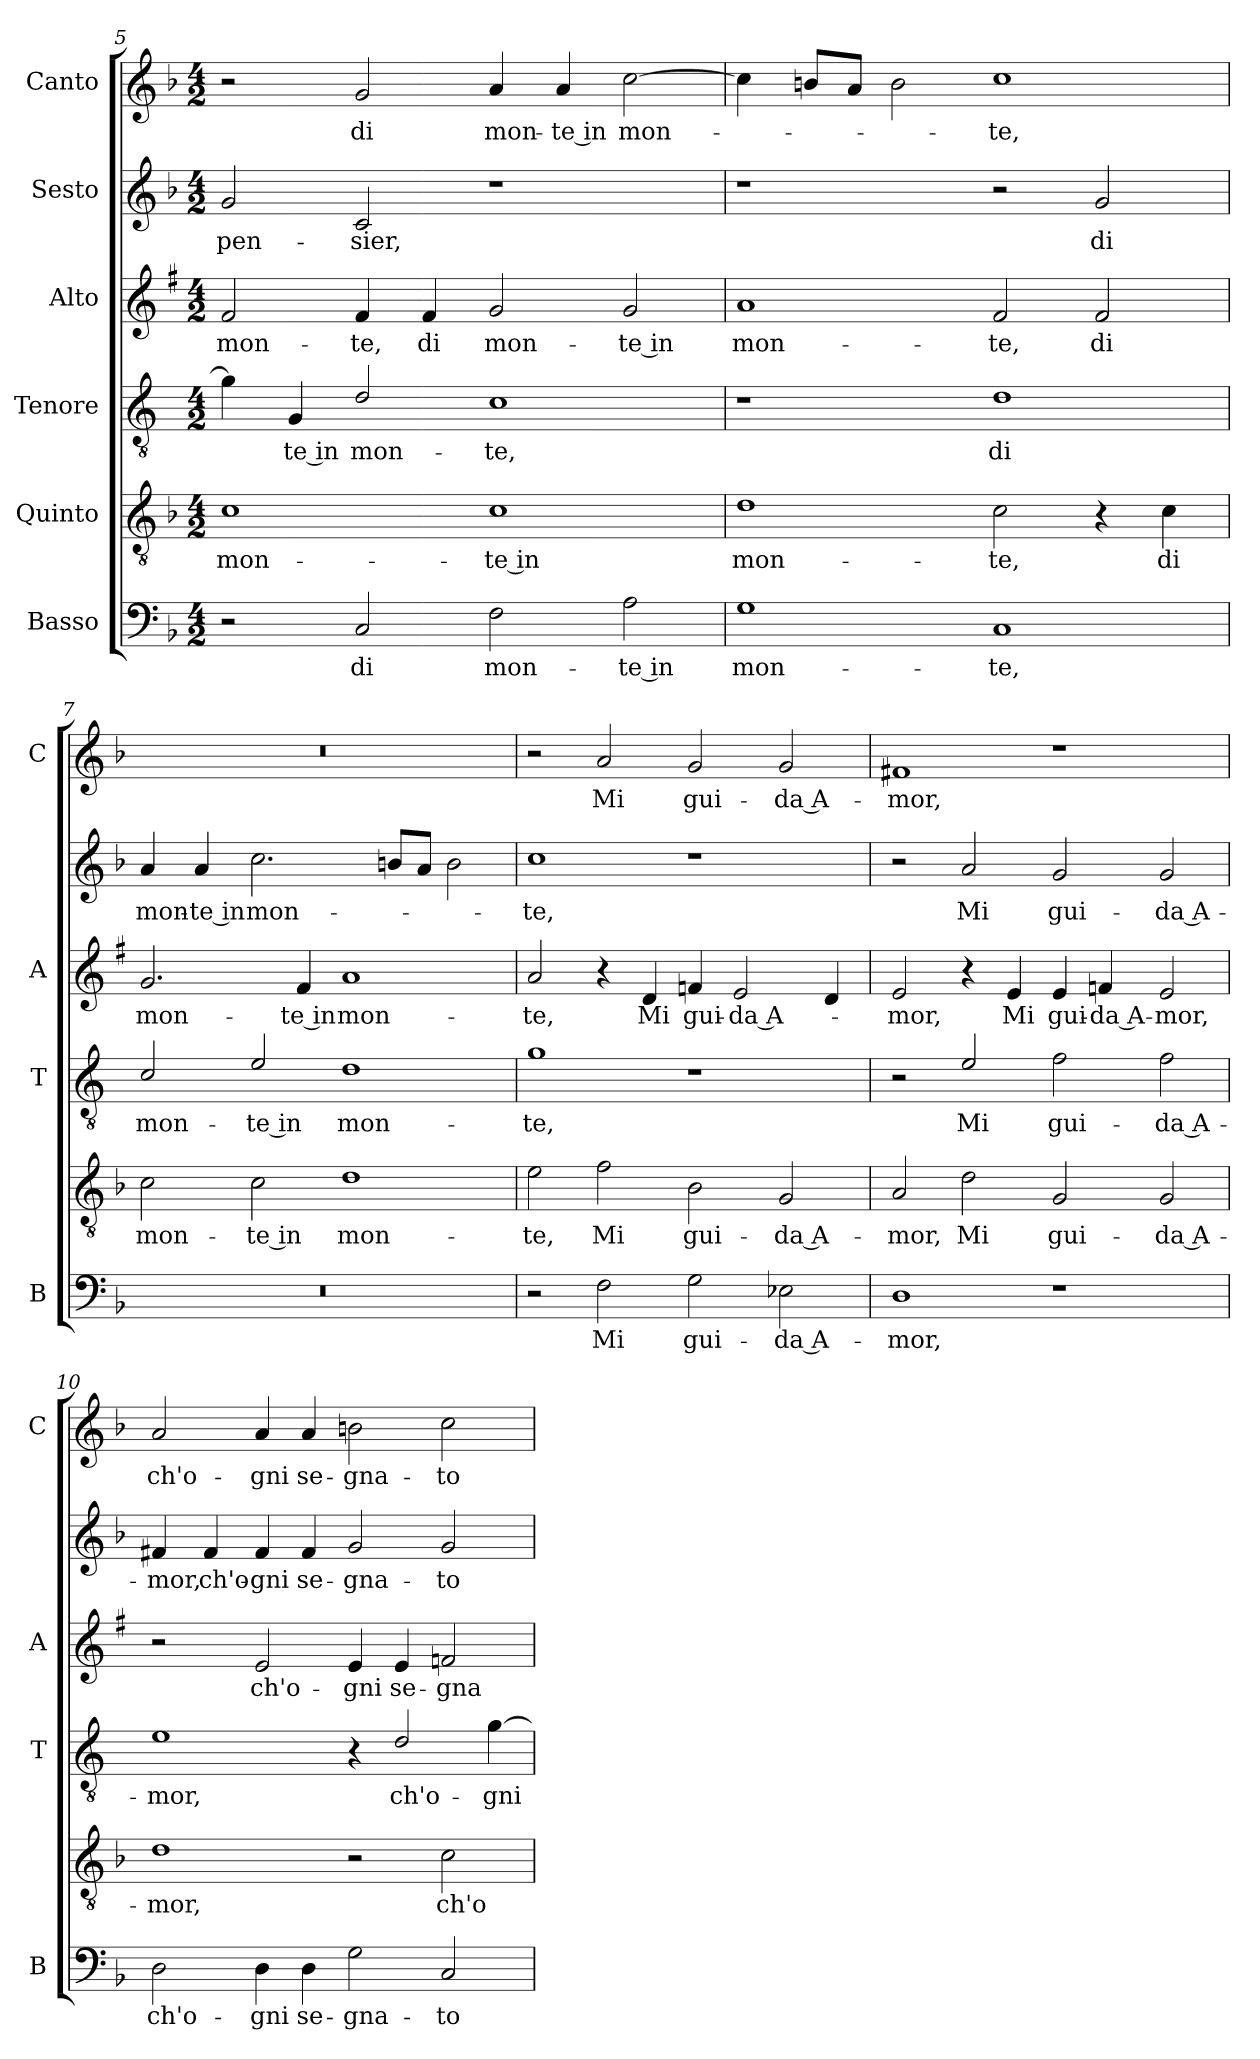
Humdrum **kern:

**kern	**text	**kern	**text	**kern	**text	**kern	**text	**kern	**text	**kern	**text
*part6	*part6	*part5	*part5	*part4	*part4	*part3	*part3	*part2	*part2	*part1	*part1
*staff6	*staff6	*staff5	*staff5	*staff4	*staff4	*staff3	*staff3	*staff2	*staff2	*staff1	*staff1
*I"Basso	*	*I"Quinto	*	*I"Tenore	*	*I"Alto	*	*I"Sesto	*	*I"Canto	*
*I'B	*	*	*	*I'T	*	*I'A	*	*	*	*I'C	*
!!LO:LB:g=z
*clefF4	*	*clefGv2	*	*clefGv2	*	*clefG2	*	*clefG2	*	*clefG2	*
*	*	*	*	*ITrd4c7	*	*ITrd1c2	*	*	*	*	*
*k[b-]	*	*k[b-]	*	*k[b-]	*	*k[b-]	*	*k[b-]	*	*k[b-]	*
*F:	*	*F:	*	*F:	*	*F:	*	*F:	*	*F:	*
*M4/2	*	*M4/2	*	*M4/2	*	*M4/2	*	*M4/2	*	*M4/2	*
=5	=5	=5	=5	=5	=5	=5	=5	=5	=5	=5	=5
!	!	!	!LO:LY:b	!	!	!	!LO:LY:b	!	!LO:LY:b	!	!
2r	.	1c	mon-	4c\]	.	2e/	mon-	2g/	pen-	2r	.
!	!	!	!	!	!LO:LY:b	!	!	!	!	!	!
.	.	.	.	4C/	-te in	.	.	.	.	.	.
!	!LO:LY:b	!	!	!	!LO:LY:b	!	!LO:LY:b	!	!LO:LY:b	!	!LO:LY:b
2C/	di	.	.	2G/	mon-	4e/	-te,	2c/	-sier,	2g/	di
!	!	!	!	!	!	!	!LO:LY:b	!	!	!	!
.	.	.	.	.	.	4e/	di	.	.	.	.
!	!LO:LY:b	!	!LO:LY:b	!	!LO:LY:b	!	!LO:LY:b	!	!	!	!LO:LY:b
2F\	mon-	1c	-te in	1F	-te,	2f/	mon-	1r	.	4a/	mon-
!	!	!	!	!	!	!	!	!	!	!	!LO:LY:b
.	.	.	.	.	.	.	.	.	.	4a/	-te in
!	!LO:LY:b	!	!	!	!	!	!LO:LY:b	!	!	!	!LO:LY:b
2A\	-te in	.	.	.	.	2f/	-te in	.	.	[2cc\	mon-
=6	=6	=6	=6	=6	=6	=6	=6	=6	=6	=6	=6
!	!LO:LY:b	!	!LO:LY:b	!	!	!	!LO:LY:b	!	!	!	!
1G	mon-	1d	mon-	1r	.	1g	mon-	1r	.	4cc\]	.
.	.	.	.	.	.	.	.	.	.	8bn/L	.
.	.	.	.	.	.	.	.	.	.	8a/J	.
.	.	.	.	.	.	.	.	.	.	2b\	.
!	!LO:LY:b	!	!LO:LY:b	!	!LO:LY:b	!	!LO:LY:b	!	!	!	!LO:LY:b
1C	-te,	2c\	-te,	1G	di	2e/	-te,	2r	.	1cc	-te,
!	!	!	!	!	!	!	!LO:LY:b	!	!LO:LY:b	!	!
.	.	4r	.	.	.	2e/	di	2g/	di	.	.
!	!	!	!LO:LY:b	!	!	!	!	!	!	!	!
.	.	4c\	di	.	.	.	.	.	.	.	.
=7	=7	=7	=7	=7	=7	=7	=7	=7	=7	=7	=7
!	!	!	!LO:LY:b	!	!LO:LY:b	!	!LO:LY:b	!	!LO:LY:b	!	!
0r	.	2c\	mon-	2F/	mon-	2.f/	mon-	4a/	mon-	0r	.
!	!	!	!	!	!	!	!	!	!LO:LY:b	!	!
.	.	.	.	.	.	.	.	4a/	-te in	.	.
!	!	!	!LO:LY:b	!	!LO:LY:b	!	!	!	!LO:LY:b	!	!
.	.	2c\	-te in	2A/	-te in	.	.	2.cc\	mon-	.	.
!	!	!	!	!	!	!	!LO:LY:b	!	!	!	!
.	.	.	.	.	.	4e/	-te in	.	.	.	.
!	!	!	!LO:LY:b	!	!LO:LY:b	!	!LO:LY:b	!	!	!	!
.	.	1d	mon-	1G	mon-	1g	mon-	.	.	.	.
.	.	.	.	.	.	.	.	8bn/L	.	.	.
.	.	.	.	.	.	.	.	8a/J	.	.	.
.	.	.	.	.	.	.	.	2b\	.	.	.
=8	=8	=8	=8	=8	=8	=8	=8	=8	=8	=8	=8
!	!	!	!LO:LY:b	!	!LO:LY:b	!	!LO:LY:b	!	!LO:LY:b	!	!
2r	.	2e\	-te,	1c	-te,	2g/	-te,	1cc	-te,	2r	.
!	!LO:LY:b	!	!LO:LY:b	!	!	!	!	!	!	!	!LO:LY:b
2F\	Mi	2f\	Mi	.	.	4r	.	.	.	2a/	Mi
!	!	!	!	!	!	!	!LO:LY:b	!	!	!	!
.	.	.	.	.	.	4c/	Mi	.	.	.	.
!	!LO:LY:b	!	!LO:LY:b	!	!	!	!LO:LY:b	!	!	!	!LO:LY:b
2G\	gui-	2B-\	gui-	1r	.	4e-X/	gui-	1r	.	2g/	gui-
!	!	!	!	!	!	!	!LO:LY:b	!	!	!	!
.	.	.	.	.	.	2d/	-da A-	.	.	.	.
!	!LO:LY:b	!	!LO:LY:b	!	!	!	!	!	!	!	!LO:LY:b
2E-X\	-da A-	2G/	-da A-	.	.	.	.	.	.	2g/	-da A-
.	.	.	.	.	.	4c/	.	.	.	.	.
!!LO:PB:g=z
=9	=9	=9	=9	=9	=9	=9	=9	=9	=9	=9	=9
!	!LO:LY:b	!	!LO:LY:b	!	!	!	!LO:LY:b	!	!	!	!LO:LY:b
1D	-mor,	2A/	-mor,	2r	.	2d/	-mor,	2r	.	1f#X	-mor,
!	!	!	!LO:LY:b	!	!LO:LY:b	!	!	!	!LO:LY:b	!	!
.	.	2d\	Mi	2A/	Mi	4r	.	2a/	Mi	.	.
!	!	!	!	!	!	!	!LO:LY:b	!	!	!	!
.	.	.	.	.	.	4d/	Mi	.	.	.	.
!	!	!	!LO:LY:b	!	!LO:LY:b	!	!LO:LY:b	!	!LO:LY:b	!	!
1r	.	2G/	gui-	2B-\	gui-	4d/	gui-	2g/	gui-	1r	.
!	!	!	!	!	!	!	!LO:LY:b	!	!	!	!
.	.	.	.	.	.	4e-X/	-da A-	.	.	.	.
!	!	!	!LO:LY:b	!	!LO:LY:b	!	!LO:LY:b	!	!LO:LY:b	!	!
.	.	2G/	-da A-	2B-\	-da A-	2d/	-mor,	2g/	-da A-	.	.
=10	=10	=10	=10	=10	=10	=10	=10	=10	=10	=10	=10
!	!LO:LY:b	!	!LO:LY:b	!	!LO:LY:b	!	!	!	!LO:LY:b	!	!LO:LY:b
2D\	ch'o-	1d	-mor,	1A	-mor,	2r	.	4f#X/	-mor,	2a/	ch'o-
!	!	!	!	!	!	!	!	!	!LO:LY:b	!	!
.	.	.	.	.	.	.	.	4f#/	ch'o-	.	.
!	!LO:LY:b	!	!	!	!	!	!LO:LY:b	!	!LO:LY:b	!	!LO:LY:b
4D\	-gni	.	.	.	.	2d/	ch'o-	4f#/	-gni	4a/	-gni
!	!LO:LY:b	!	!	!	!	!	!	!	!LO:LY:b	!	!LO:LY:b
4D\	se-	.	.	.	.	.	.	4f#/	se-	4a/	se-
!	!LO:LY:b	!	!	!	!	!	!LO:LY:b	!	!LO:LY:b	!	!LO:LY:b
2G\	-gna-	2r	.	4r	.	4d/	-gni	2g/	-gna-	2bn\	-gna-
!	!	!	!	!	!LO:LY:b	!	!LO:LY:b	!	!	!	!
.	.	.	.	2G/	ch'o-	4d/	se-	.	.	.	.
!	!LO:LY:b	!	!LO:LY:b	!	!	!	!LO:LY:b	!	!LO:LY:b	!	!LO:LY:b
2C/	-to	2c\	ch'o-	.	.	2e-X/	-gna-	2g/	-to	2cc\	-to
!	!	!	!	!	!LO:LY:b	!	!	!	!	!	!
.	.	.	.	[4c\	-gni	.	.	.	.	.	.
=	=	=	=	=	=	=	=	=	=	=	=
*-	*-	*-	*-	*-	*-	*-	*-	*-	*-	*-	*-
